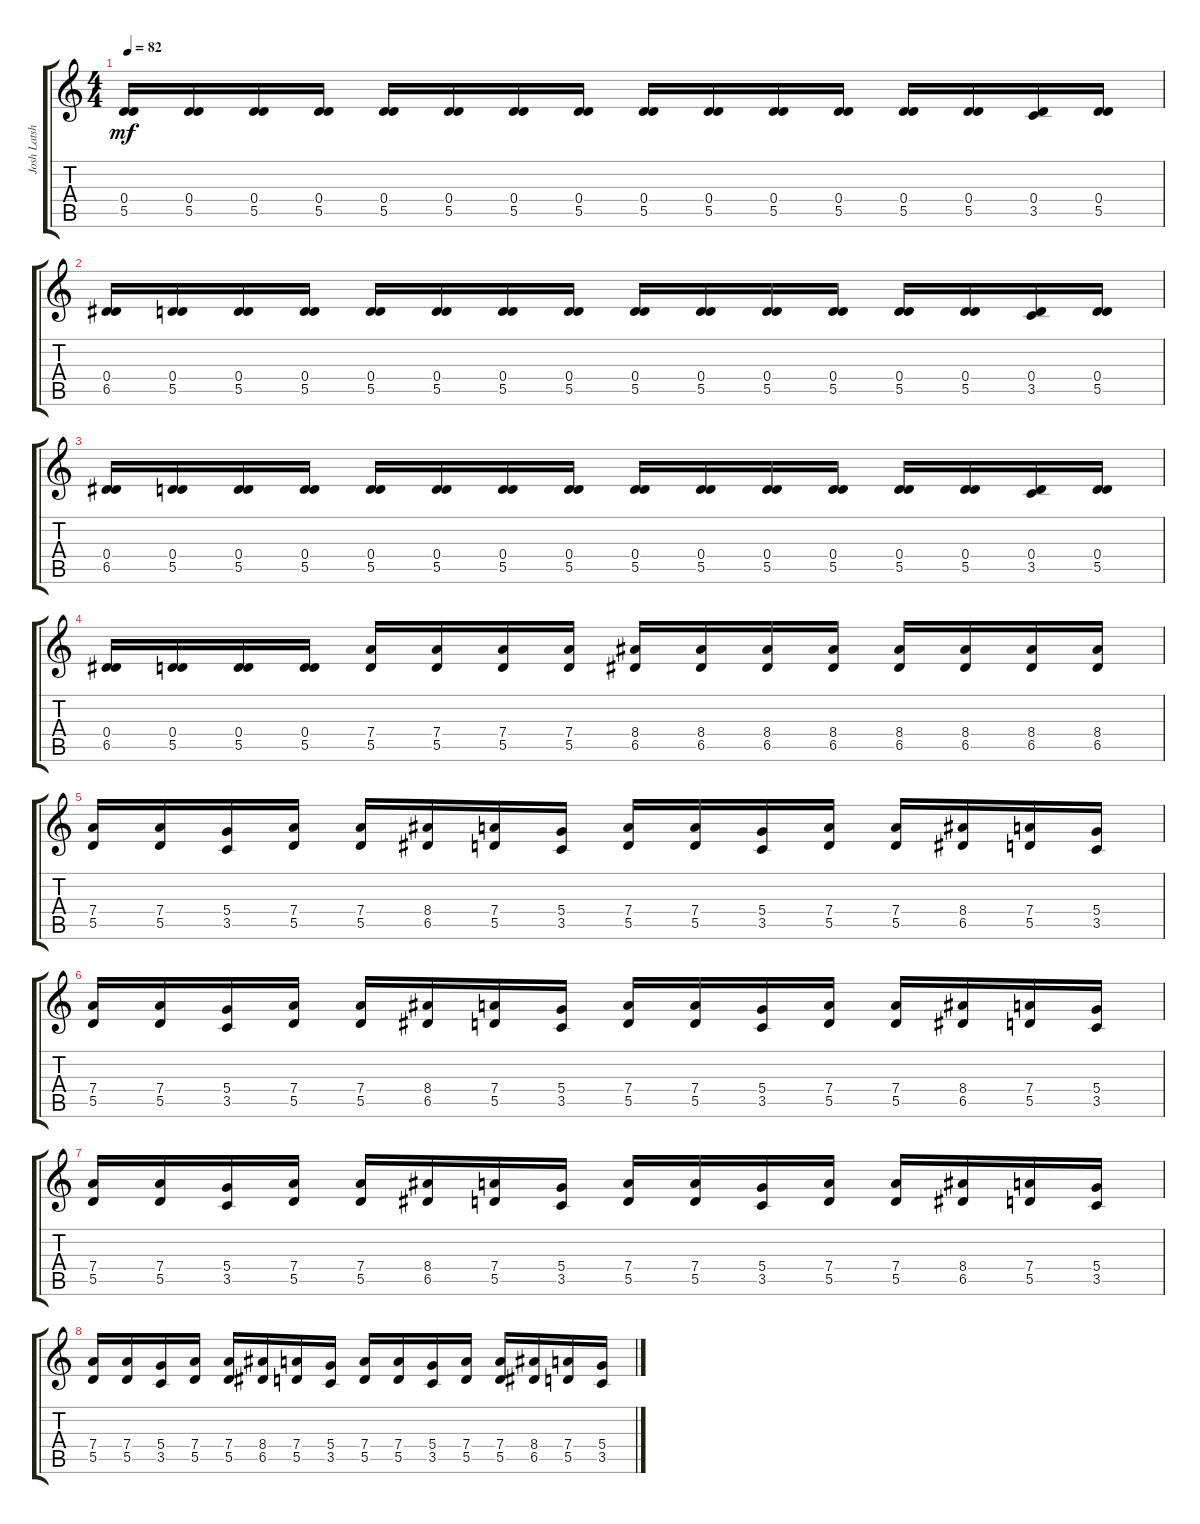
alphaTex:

\track ("Josh Latshaw - Guitar" "Josh Latsh") {instrument distortionguitar}
\staff {score tabs}
\tuning (E4 B3 G3 D3 A2 D2) {hide}
\ts (4 4)
\tempo 82
\clef g2
\ks c
(0.4 5.5).16{dy mf} (0.4 5.5).16 (0.4 5.5).16 (0.4 5.5).16 (0.4 5.5).16 (0.4 5.5).16 (0.4 5.5).16 (0.4 5.5).16 (0.4 5.5).16 (0.4 5.5).16 (0.4 5.5).16 (0.4 5.5).16 (0.4 5.5).16 (0.4 5.5).16 (0.4 3.5).16 (0.4 5.5).16 |
(0.4 6.5).16 (0.4 5.5).16 (0.4 5.5).16 (0.4 5.5).16 (0.4 5.5).16 (0.4 5.5).16 (0.4 5.5).16 (0.4 5.5).16 (0.4 5.5).16 (0.4 5.5).16 (0.4 5.5).16 (0.4 5.5).16 (0.4 5.5).16 (0.4 5.5).16 (0.4 3.5).16 (0.4 5.5).16 |
(0.4 6.5).16 (0.4 5.5).16 (0.4 5.5).16 (0.4 5.5).16 (0.4 5.5).16 (0.4 5.5).16 (0.4 5.5).16 (0.4 5.5).16 (0.4 5.5).16 (0.4 5.5).16 (0.4 5.5).16 (0.4 5.5).16 (0.4 5.5).16 (0.4 5.5).16 (0.4 3.5).16 (0.4 5.5).16 |
(0.4 6.5).16 (0.4 5.5).16 (0.4 5.5).16 (0.4 5.5).16 (7.4 5.5).16 (7.4 5.5).16 (7.4 5.5).16 (7.4 5.5).16 (8.4 6.5).16 (8.4 6.5).16 (8.4 6.5).16 (8.4 6.5).16 (8.4 6.5).16 (8.4 6.5).16 (8.4 6.5).16 (8.4 6.5).16 |
(7.4 5.5).16 (7.4 5.5).16 (5.4 3.5).16 (7.4 5.5).16 (7.4 5.5).16 (8.4 6.5).16 (7.4 5.5).16 (5.4 3.5).16 (7.4 5.5).16 (7.4 5.5).16 (5.4 3.5).16 (7.4 5.5).16 (7.4 5.5).16 (8.4 6.5).16 (7.4 5.5).16 (5.4 3.5).16 |
(7.4 5.5).16 (7.4 5.5).16 (5.4 3.5).16 (7.4 5.5).16 (7.4 5.5).16 (8.4 6.5).16 (7.4 5.5).16 (5.4 3.5).16 (7.4 5.5).16 (7.4 5.5).16 (5.4 3.5).16 (7.4 5.5).16 (7.4 5.5).16 (8.4 6.5).16 (7.4 5.5).16 (5.4 3.5).16 |
(7.4 5.5).16 (7.4 5.5).16 (5.4 3.5).16 (7.4 5.5).16 (7.4 5.5).16 (8.4 6.5).16 (7.4 5.5).16 (5.4 3.5).16 (7.4 5.5).16 (7.4 5.5).16 (5.4 3.5).16 (7.4 5.5).16 (7.4 5.5).16 (8.4 6.5).16 (7.4 5.5).16 (5.4 3.5).16 |
(7.4 5.5).16 (7.4 5.5).16 (5.4 3.5).16 (7.4 5.5).16 (7.4 5.5).16 (8.4 6.5).16 (7.4 5.5).16 (5.4 3.5).16 (7.4 5.5).16 (7.4 5.5).16 (5.4 3.5).16 (7.4 5.5).16 (7.4 5.5).16 (8.4 6.5).16 (7.4 5.5).16 (5.4 3.5).16
